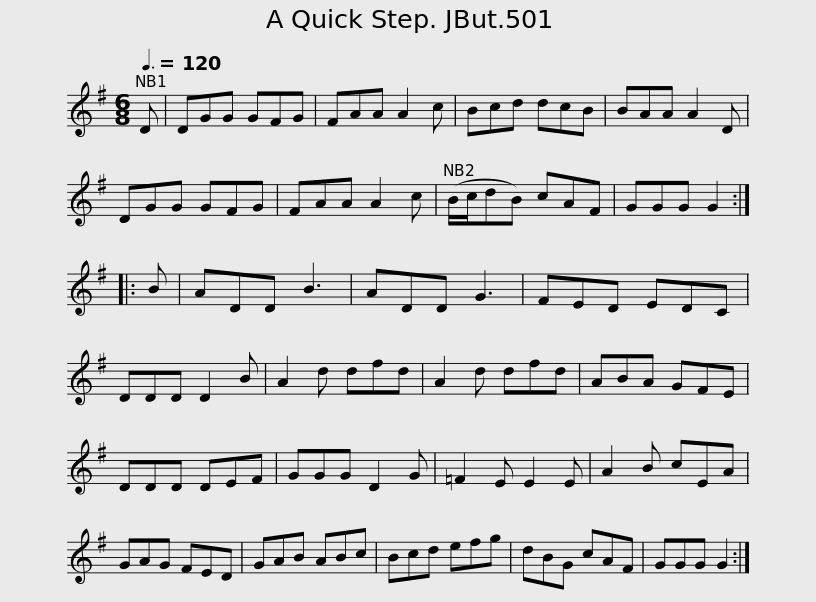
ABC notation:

X:1
L:1/8
Q:3/8=120
M:6/8
I:linebreak $
K:G
V:1 treble
V:1
 D | DGG GFG | FAA A2 c | Bcd dcB | BAA A2 D | %5
 DGG GFG | FAA A2 c | (B/c/dB) cAF |$ GGG G2 :: B | %10
 ADD B3 | ADD G3 | FED EDC | DDD D2 B | A2 d dfd | %15
 A2 d dfd | ABA GFE |$ DDD DEF | GGG D2 G | =F2 E E2 E | %20
 A2 B cEA | GAG FED | GAB ABc | Bcd efg | dBG cAF |$ %25
 GGG G2 :| %26
